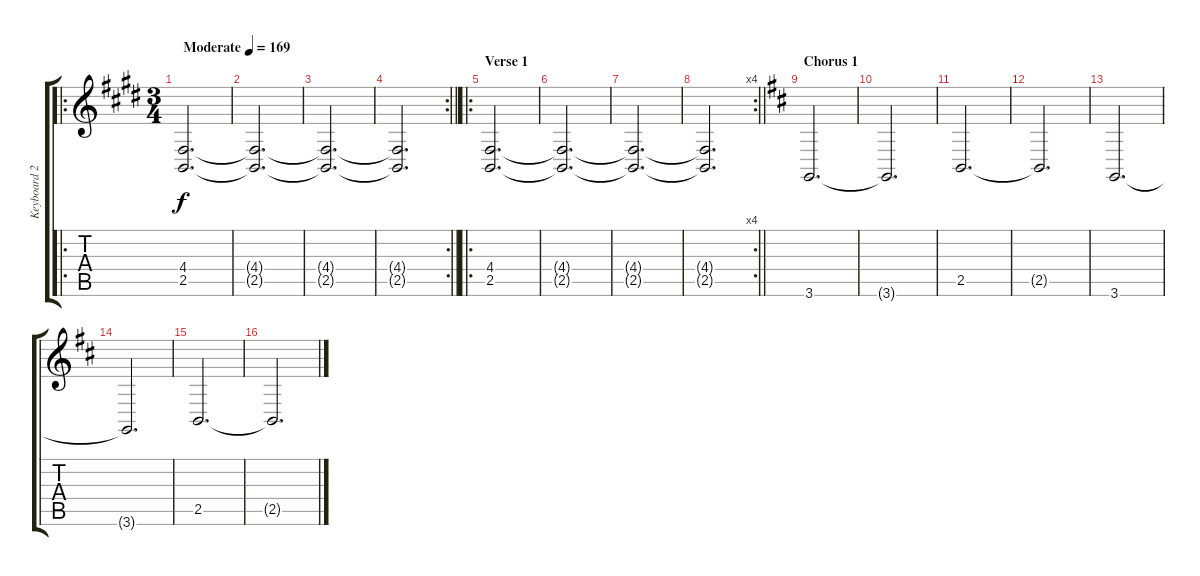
\track ("Keyboard 2" "Keyboard 2") {instrument synthstrings1}
\staff {score tabs}
\tuning (E4 B3 G3 D3 A2 E2) {hide}
\ro
\ts (3 4)
\tempo (169 "Moderate")
\clef g2
\ks e
(4.4 2.5).2{d dy f instrument synthstrings1} |
(4.4{t} 2.5{t}).2{d} |
(4.4{t} 2.5{t}).2{d} |
\rc 2
\barLineRight lightlight
(4.4{t} 2.5{t}).2{d} |
\ro
\section ("" "Verse 1")
(4.4 2.5).2{d} |
(4.4{t} 2.5{t}).2{d} |
(4.4{t} 2.5{t}).2{d} |
\rc 4
\barLineRight lightlight
(4.4{t} 2.5{t}).2{d} |
\section ("" "Chorus 1")
\ks d
3.6.2{d} |
3.6{t}.2{d} |
2.5.2{d} |
2.5{t}.2{d} |
3.6.2{d} |
3.6{t}.2{d} |
2.5.2{d} |
2.5{t}.2{d}
